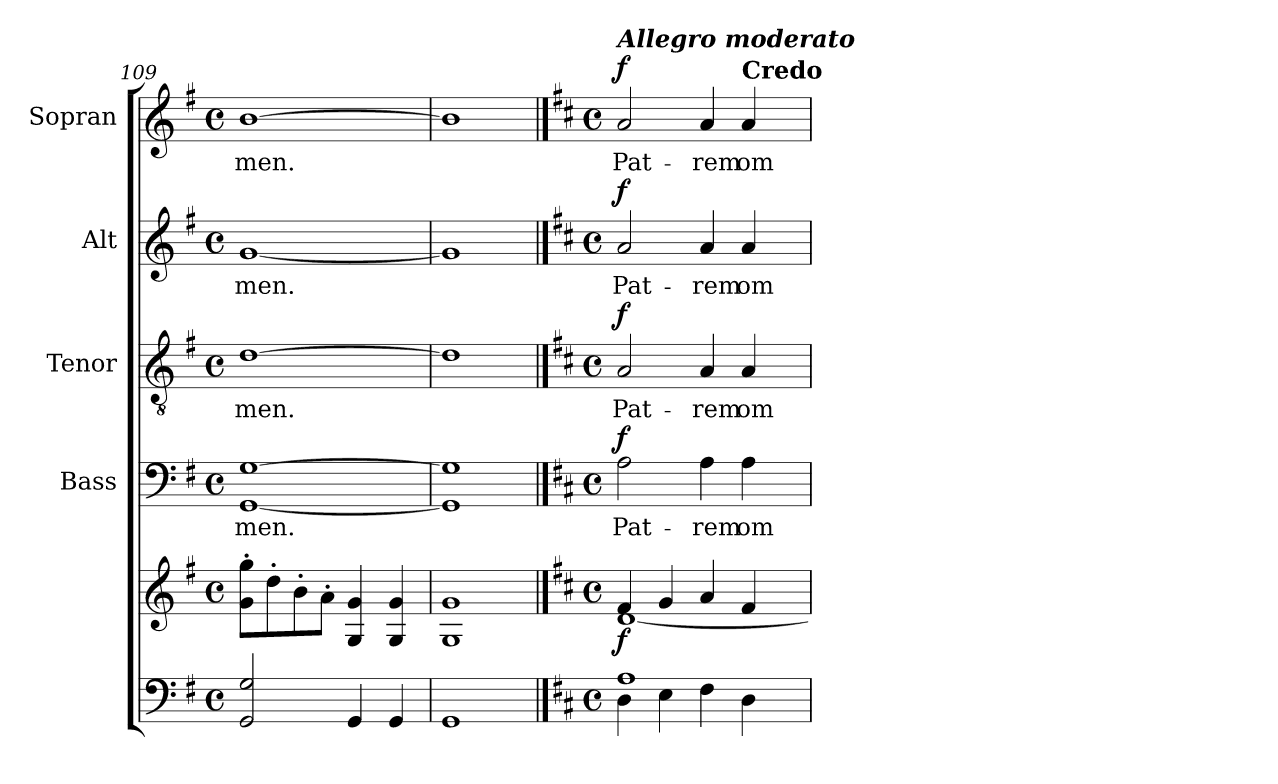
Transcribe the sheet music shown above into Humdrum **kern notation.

**kern	**kern	**dynam	**kern	**text	**dynam	**kern	**text	**dynam	**kern	**text	**dynam	**kern	**text	**dynam
*part5	*part5	*part5	*part4	*part4	*part4	*part3	*part3	*part3	*part2	*part2	*part2	*part1	*part1	*part1
*staff6	*staff5	*staff5/6	*staff4	*staff4	*staff4	*staff3	*staff3	*staff3	*staff2	*staff2	*staff2	*staff1	*staff1	*staff1
*	*	*	*I"Bass	*	*	*I"Tenor	*	*	*I"Alt	*	*	*I"Sopran	*	*
*	*	*	*I'B.	*	*	*I'T.	*	*	*I'A.	*	*	*I'S.	*	*
*clefF4	*clefG2	*	*clefF4	*	*	*clefGv2	*	*	*clefG2	*	*	*clefG2	*	*
*k[f#]	*k[f#]	*	*k[f#]	*	*	*k[f#]	*	*	*k[f#]	*	*	*k[f#]	*	*
*G:	*G:	*	*G:	*	*	*G:	*	*	*G:	*	*	*G:	*	*
*M4/4	*M4/4	*	*M4/4	*	*	*M4/4	*	*	*M4/4	*	*	*M4/4	*	*
*met(c)	*met(c)	*	*met(c)	*	*	*met(c)	*	*	*met(c)	*	*	*met(c)	*	*
=109	=109	=109	=109	=109	=109	=109	=109	=109	=109	=109	=109	=109	=109	=109
!	!	!	!	!LO:LY:b	!	!	!LO:LY:b	!	!	!LO:LY:b	!	!	!LO:LY:b	!
2GG/ 2G/	8g\'> 8gg\'>L	.	[1GG [1G	-men.	.	[1d	-men.	.	[1g	-men.	.	[1b	-men.	.
.	8dd'>\	.	.	.	.	.	.	.	.	.	.	.	.	.
.	8b'>\	.	.	.	.	.	.	.	.	.	.	.	.	.
.	8a'>\J	.	.	.	.	.	.	.	.	.	.	.	.	.
4GG/	4G/ 4g/	.	.	.	.	.	.	.	.	.	.	.	.	.
4GG/	4G/ 4g/	.	.	.	.	.	.	.	.	.	.	.	.	.
=110	=110	=110	=110	=110	=110	=110	=110	=110	=110	=110	=110	=110	=110	=110
1GG	1G 1g	.	1GG] 1G]	.	.	1d]	.	.	1g]	.	.	1b]	.	.
!!LO:LB:g=z
==111	==111	==111	==111	==111	==111	==111	==111	==111	==111	==111	==111	==111	==111	==111
*k[f#c#]	*k[f#c#]	*	*k[f#c#]	*	*	*k[f#c#]	*	*	*k[f#c#]	*	*	*k[f#c#]	*	*
*D:	*D:	*	*D:	*	*	*D:	*	*	*D:	*	*	*D:	*	*
*M4/4	*M4/4	*	*M4/4	*	*	*M4/4	*	*	*M4/4	*	*	*M4/4	*	*
*met(c)	*met(c)	*	*met(c)	*	*	*met(c)	*	*	*met(c)	*	*	*met(c)	*	*
*^	*^	*	*	*	*	*	*	*	*	*	*	*	*	*
!	!	!	!	!	!	!	!	!	!	!	!	!	!	!LO:TX:a:Bi:t=Allegro moderato	!	!
!	!	!	!	!LO:DY:b	!	!LO:LY:b	!LO:DY:a	!	!LO:LY:b	!LO:DY:a	!	!LO:LY:b	!LO:DY:a	!	!LO:LY:b	!LO:DY:b
1A	4D\	4f#/	[<1d	f	2A\	Pat-	f	2A/	Pat-	f	2a/	Pat-	f	2a/	Pat-	f
.	4E\	4g/	.	.	.	.	.	.	.	.	.	.	.	.	.	.
!	!	!	!	!	!	!LO:LY:b	!	!	!LO:LY:b	!	!	!LO:LY:b	!	!	!LO:LY:b	!
.	4F#\	4a/	.	.	4A\	-rem	.	4A/	-rem	.	4a/	-rem	.	4a/	-rem	.
!	!	!	!	!	!	!	!	!	!	!	!	!	!	!LO:TX:a:B:t=Credo	!	!
!	!	!	!	!	!	!LO:LY:b	!	!	!LO:LY:b	!	!	!LO:LY:b	!	!	!LO:LY:b	!
.	4D\	4f#/	.	.	4A\	om-	.	4A/	om-	.	4a/	om-	.	4a/	om-	.
*v	*v	*	*	*	*	*	*	*	*	*	*	*	*	*	*	*
*	*v	*v	*	*	*	*	*	*	*	*	*	*	*	*	*
=	=	=	=	=	=	=	=	=	=	=	=	=	=	=
*-	*-	*-	*-	*-	*-	*-	*-	*-	*-	*-	*-	*-	*-	*-
